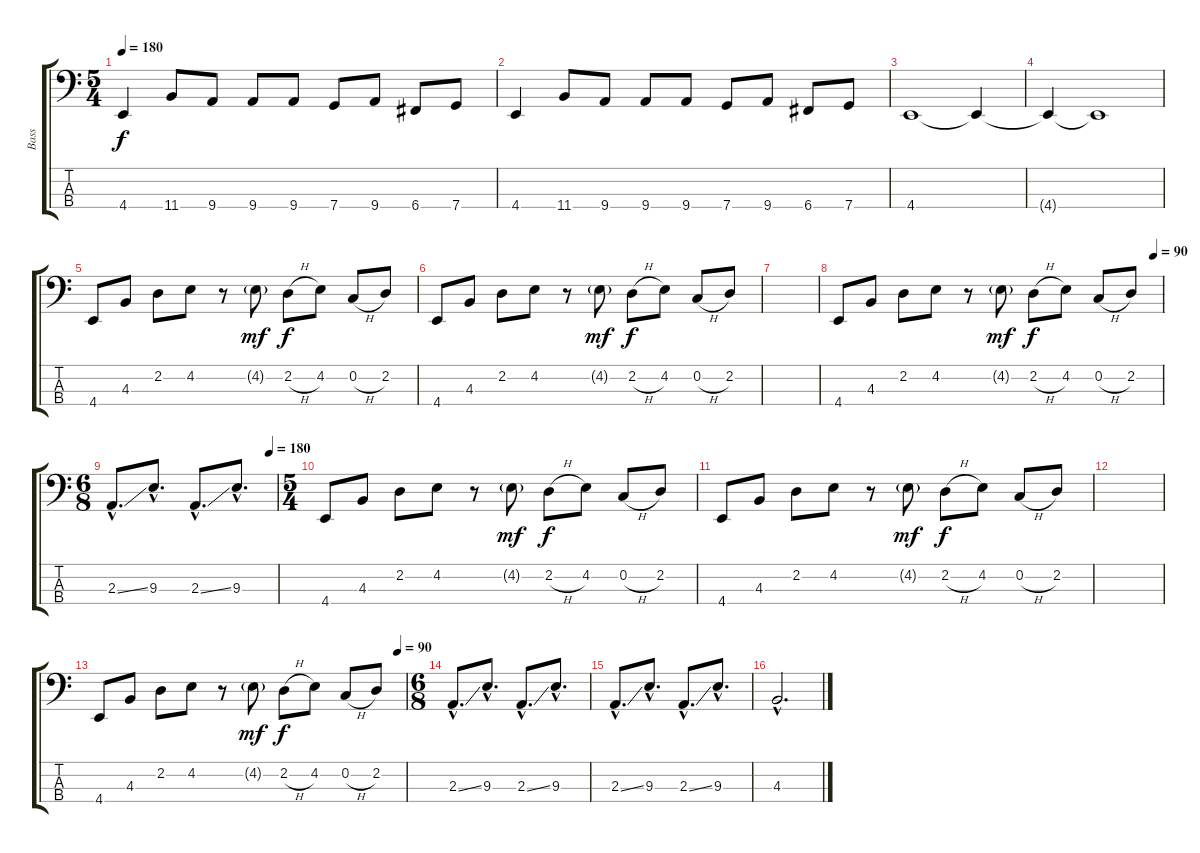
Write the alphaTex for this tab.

\track ("Bass" "Bass") {instrument electricbassfinger}
\staff {score tabs}
\tuning (F2 C2 G1 C1) {hide}
\ts (5 4)
\tempo 180
\clef f4
\ks c
4.4.4{dy f} 11.4.8 9.4.8 9.4.8 9.4.8 7.4.8 9.4.8 6.4.8 7.4.8 |
4.4.4 11.4.8 9.4.8 9.4.8 9.4.8 7.4.8 9.4.8 6.4.8 7.4.8 |
4.4.1 4.4{t}.4 |
4.4{t}.4 4.4{t}.1 |
4.4.8{volume 11 instrument fretlessbass} 4.3.8 2.2.8 4.2.8 r.8 4.2{g}.8{dy mf} 2.2{h}.8{dy f} 4.2.8 0.2{h}.8 2.2.8 |
4.4.8 4.3.8 2.2.8 4.2.8 r.8 4.2{g}.8{dy mf} 2.2{h}.8{dy f} 4.2.8 0.2{h}.8 2.2.8 |
|
\tempo (90 0.975)
4.4.8 4.3.8 2.2.8 4.2.8 r.8 4.2{g}.8{dy mf} 2.2{h}.8{dy f} 4.2.8 0.2{h}.8 2.2.8 |
\ts (6 8)
\tempo (180 0.9583333333333334)
2.3{ss hac}.8{d} 9.3{hac}.8{d} 2.3{ss hac}.8{d} 9.3{hac}.8{d} |
\ts (5 4)
4.4.8 4.3.8 2.2.8 4.2.8 r.8 4.2{g}.8{dy mf} 2.2{h}.8{dy f} 4.2.8 0.2{h}.8 2.2.8 |
4.4.8 4.3.8 2.2.8 4.2.8 r.8 4.2{g}.8{dy mf} 2.2{h}.8{dy f} 4.2.8 0.2{h}.8 2.2.8 |
|
\tempo (90 0.975)
4.4.8 4.3.8 2.2.8 4.2.8 r.8 4.2{g}.8{dy mf} 2.2{h}.8{dy f} 4.2.8 0.2{h}.8 2.2.8 |
\ts (6 8)
2.3{ss hac}.8{d} 9.3{hac}.8{d} 2.3{ss hac}.8{d} 9.3{hac}.8{d} |
2.3{ss hac}.8{d} 9.3{hac}.8{d} 2.3{ss hac}.8{d} 9.3{hac}.8{d} |
4.3{hac}.2{d}
